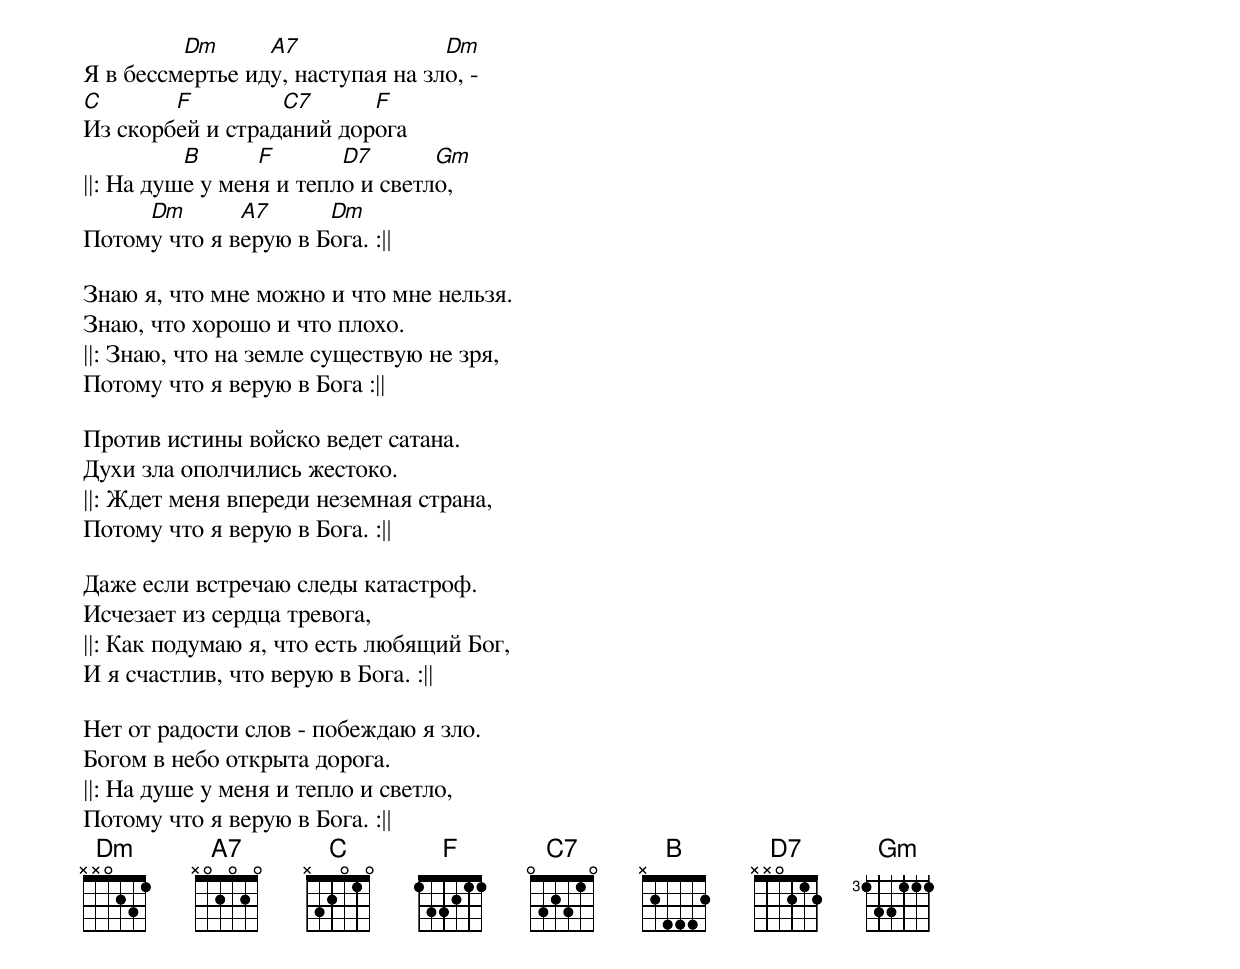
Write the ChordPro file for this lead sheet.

Я в бессм[Dm]ертье ид[A7]у, наступая на зл[Dm]о, -
[C]Из скорб[F]ей и страд[C7]аний дор[F]ога
||: На душ[B]е у мен[F]я и тепл[D7]о и светл[Gm]о,
Потом[Dm]у что я в[A7]ерую в Б[Dm]ога. :||

Знаю я, что мне можно и что мне нельзя.
Знаю, что хорошо и что плохо.
||: Знаю, что на земле существую не зря,
Потому что я верую в Бога :||

Против истины войско ведет сатана.
Духи зла ополчились жестоко.
||: Ждет меня впереди неземная страна,
Потому что я верую в Бога. :||

Даже если встречаю следы катастроф.
Исчезает из сердца тревога,
||: Как подумаю я, что есть любящий Бог,
И я счастлив, что верую в Бога. :||

Нет от радости слов - побеждаю я зло.
Богом в небо открыта дорога.
||: На душе у меня и тепло и светло,
Потому что я верую в Бога. :||
